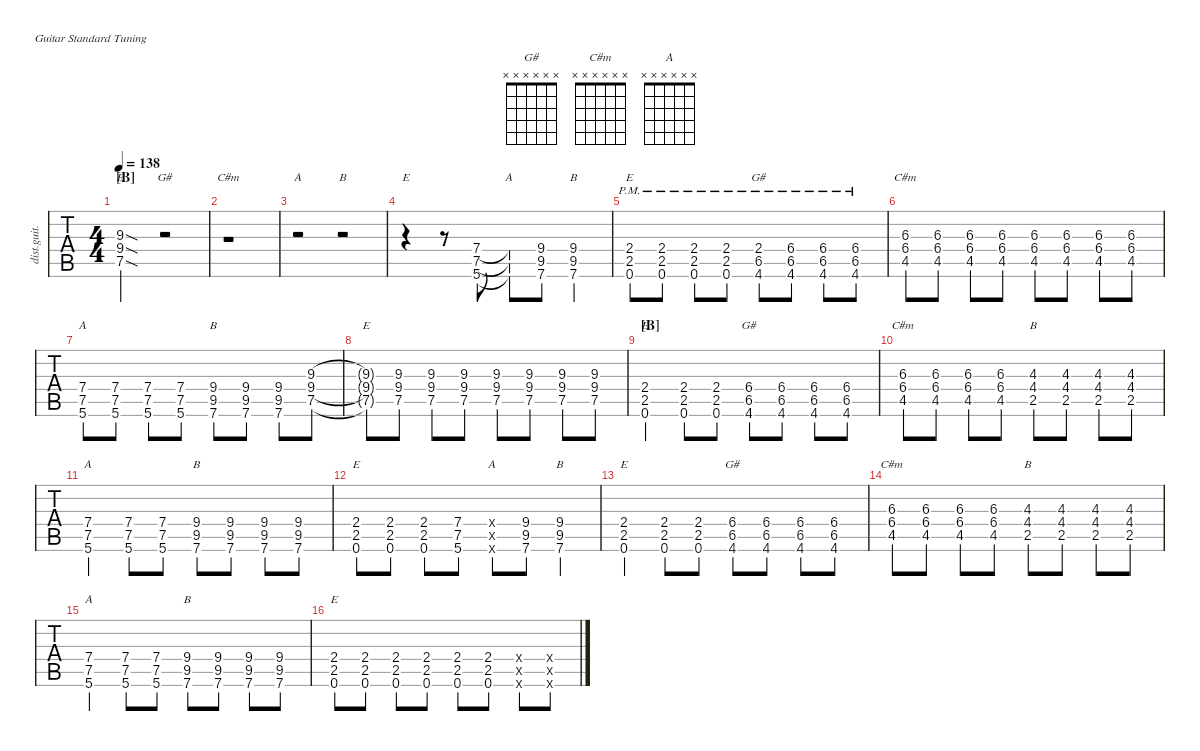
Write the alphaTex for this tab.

\defaultSystemsLayout 4
\hideDynamics
\bracketExtendMode nobrackets
\track ("Distortion Guitar" "dist.guit.") {defaultSystemsLayout 4 instrument distortionguitar}
\staff {tabs}
\tuning (E4 B3 G3 D3 A2 E2)
\chord ("B" x x x x x x)
\chord ("E" x x x 2 2 0) {showdiagram false showfingering false barre 2}
\chord ("G#" x x x 6 6 4) {firstfret 4 showdiagram false showfingering false}
\chord ("C#m" x x 6 6 4 x) {firstfret 4 showdiagram false showfingering false}
\chord ("A" x x x 7 7 5) {firstfret 5 showdiagram false showfingering false}
\chord ("B" x x x 9 9 7) {firstfret 7 showdiagram false showfingering false}
\chord ("A" x x x x x x)
\chord ("G#" x x x 2 6 4) {firstfret 2 showdiagram false showfingering false}
\chord ("C#m" x x x x x x)
\chord ("E" x x x x x x)
\chord ("E" x x 9 9 7 x) {firstfret 7 showdiagram false showfingering false}
\chord ("G#" x x x x x x)
\chord ("B" x x 4 4 2 x) {showdiagram false showfingering false}
\ts (4 4)
\section ("B" "")
\tempo 138
\clef g2
\ks c
(7.5{sod} 9.4{sod} 9.3{sod}).2{ch "E" dy mf} r.2{ch "G#"} |
r.1{ch "C#m"} |
r.2{ch "A"} r.2{ch "B"} |
r.4{ch "E"} r.8 (7.4 7.5 5.6).8 (5.6{t} 7.5{t} 7.4{t}).8{ch "A"} (9.4 9.5{acc #} 7.6).8 (7.6{st} 9.5{st acc #} 9.4{st}).4{ch "B"} |
(2.4{pm} 2.5{pm} 0.6{pm}).8{ch "E"} (2.4{pm} 2.5{pm} 0.6{pm}).8 (2.4{pm} 2.5{pm} 0.6{pm}).8 (2.4{pm} 2.5{pm} 0.6{pm}).8 (2.4{pm} 6.5{pm acc #} 4.6{pm acc #}).8{ch "G#"} (6.4{pm acc #} 6.5{pm acc #} 4.6{pm acc #}).8 (6.4{pm acc #} 6.5{pm acc #} 4.6{pm acc #}).8 (6.4{pm acc #} 6.5{pm acc #} 4.6{pm acc #}).8 |
(4.5{acc #} 6.4{acc #} 6.3{acc #}).8{ch "C#m"} (4.5{acc #} 6.4{acc #} 6.3{acc #}).8 (4.5{acc #} 6.4{acc #} 6.3{acc #}).8 (4.5{acc #} 6.4{acc #} 6.3{acc #}).8 (4.5{acc #} 6.4{acc #} 6.3{acc #}).8 (4.5{acc #} 6.4{acc #} 6.3{acc #}).8 (4.5{acc #} 6.4{acc #} 6.3{acc #}).8 (4.5{acc #} 6.4{acc #} 6.3{acc #}).8 |
(7.4 7.5 5.6).8{ch "A"} (7.4 7.5 5.6).8 (7.4 7.5 5.6).8 (7.4 7.5 5.6).8 (7.6 9.5{acc #} 9.4).8{ch "B"} (7.6 9.5{acc #} 9.4).8 (7.6 9.5{acc #} 9.4).8 (9.3 9.4 7.5).8 |
(9.3{t} 9.4{t} 7.5{t}).8{ch "E"} (9.3 9.4 7.5).8 (9.3 9.4 7.5).8 (9.3 9.4 7.5).8 (9.3 9.4 7.5).8 (9.3 9.4 7.5).8 (9.3 9.4 7.5).8 (9.3 9.4 7.5).8 |
\section ("B" "")
(2.4 2.5 0.6).4{ch "E"} (0.6 2.5 2.4).8 (0.6 2.5 2.4).8 (6.4{acc #} 6.5{acc #} 4.6{acc #}).8{ch "G#"} (6.4{acc #} 6.5{acc #} 4.6{acc #}).8 (6.4{acc #} 6.5{acc #} 4.6{acc #}).8 (6.4{acc #} 6.5{acc #} 4.6{acc #}).8 |
(6.3{acc #} 6.4{acc #} 4.5{acc #}).8{ch "C#m"} (6.3{acc #} 6.4{acc #} 4.5{acc #}).8 (6.3{acc #} 6.4{acc #} 4.5{acc #}).8 (6.3{acc #} 6.4{acc #} 4.5{acc #}).8 (4.3 4.4{acc #} 2.5).8{ch "B"} (4.3 4.4{acc #} 2.5).8 (4.3 4.4{acc #} 2.5).8 (4.3 4.4{acc #} 2.5).8 |
(7.4 7.5 5.6).4{ch "A"} (5.6 7.5 7.4).8 (5.6 7.5 7.4).8 (9.4 9.5{acc #} 7.6).8{ch "B"} (9.4 9.5{acc #} 7.6).8 (9.4 9.5{acc #} 7.6).8 (9.4 9.5{acc #} 7.6).8 |
(0.6 2.5 2.4).8{ch "E"} (2.4 2.5 0.6).8 (0.6 2.5 2.4).8 (7.4 7.5 5.6).8 (0.6{x} 0.5{x} 0.4{x}).8{ch "A"} (9.4 9.5{acc #} 7.6).8 (7.6{st} 9.5{st acc #} 9.4{st}).4{ch "B"} |
(2.4 2.5 0.6).4{ch "E"} (0.6 2.5 2.4).8 (2.4 2.5 0.6).8 (4.6{acc #} 6.5{acc #} 6.4{acc #}).8{ch "G#"} (4.6{acc #} 6.5{acc #} 6.4{acc #}).8 (4.6{acc #} 6.5{acc #} 6.4{acc #}).8 (4.6{acc #} 6.5{acc #} 6.4{acc #}).8 |
(6.3{acc #} 6.4{acc #} 4.5{acc #}).8{ch "C#m"} (6.3{acc #} 6.4{acc #} 4.5{acc #}).8 (6.3{acc #} 6.4{acc #} 4.5{acc #}).8 (6.3{acc #} 6.4{acc #} 4.5{acc #}).8 (2.5 4.4{acc #} 4.3).8{ch "B"} (2.5 4.4{acc #} 4.3).8 (2.5 4.4{acc #} 4.3).8 (2.5 4.4{acc #} 4.3).8 |
(7.4 7.5 5.6).4{ch "A"} (5.6 7.5 7.4).8 (5.6 7.5 7.4).8 (9.4 9.5{acc #} 7.6).8{ch "B"} (9.4 9.5{acc #} 7.6).8 (9.4 9.5{acc #} 7.6).8 (9.4 9.5{acc #} 7.6).8 |
(0.6 2.5 2.4).8{ch "E"} (0.6 2.5 2.4).8 (0.6 2.5 2.4).8 (0.6 2.5 2.4).8 (0.6 2.5 2.4).8 (0.6 2.5 2.4).8 (0.6{x} 2.5{x} 2.4{x}).8 (0.6{x} 0.5{x} 0.4{x}).8
